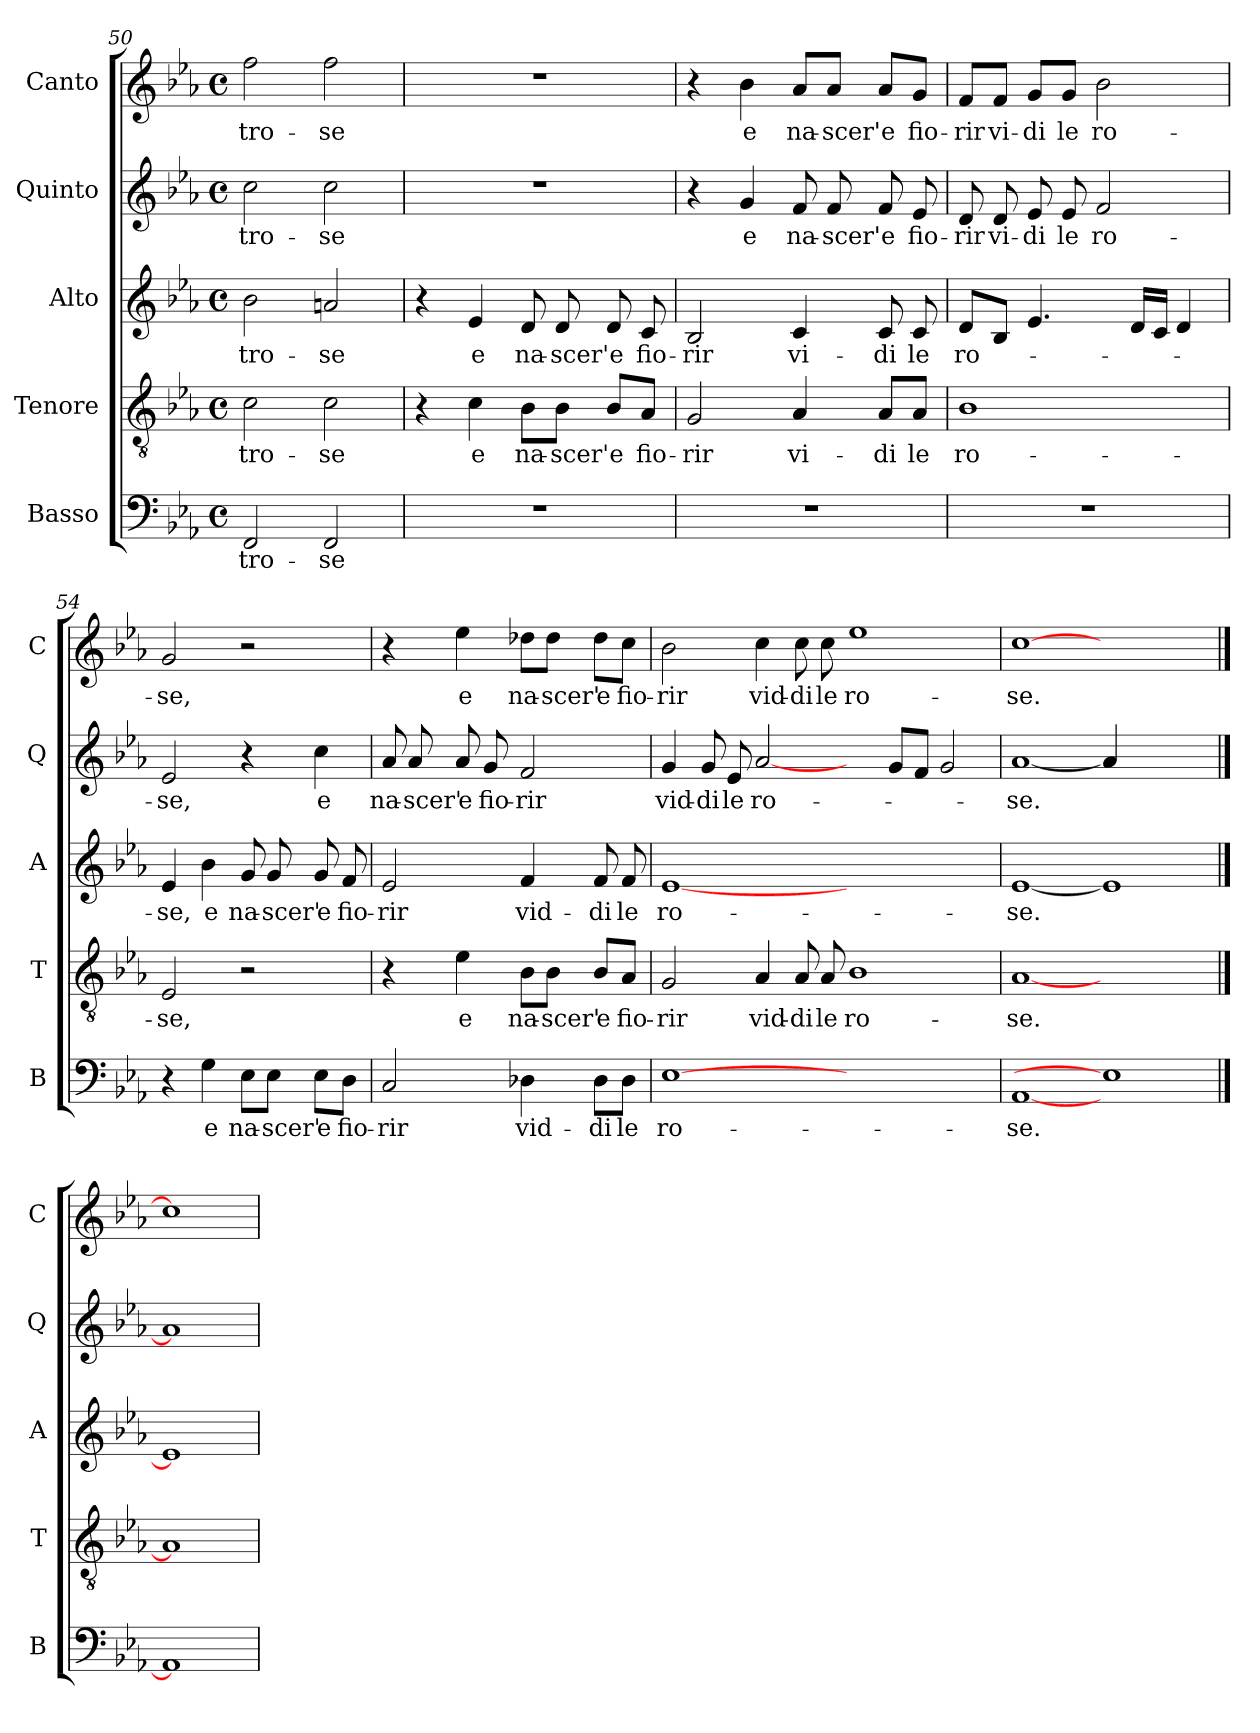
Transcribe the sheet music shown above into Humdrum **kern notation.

**kern	**text	**kern	**text	**kern	**text	**kern	**text	**kern	**text
*part5	*part5	*part4	*part4	*part3	*part3	*part2	*part2	*part1	*part1
*staff5	*staff5	*staff4	*staff4	*staff3	*staff3	*staff2	*staff2	*staff1	*staff1
*I"Basso	*	*I"Tenore	*	*I"Alto	*	*I"Quinto	*	*I"Canto	*
*I'B	*	*I'T	*	*I'A	*	*I'Q	*	*I'C	*
*clefF4	*	*clefGv2	*	*clefG2	*	*clefG2	*	*clefG2	*
*k[b-e-a-]	*	*k[b-e-a-]	*	*k[b-e-a-]	*	*k[b-e-a-]	*	*k[b-e-a-]	*
*E-:	*	*E-:	*	*E-:	*	*E-:	*	*E-:	*
*M4/4	*	*M4/4	*	*M4/4	*	*M4/4	*	*M4/4	*
*met(c)	*	*met(c)	*	*met(c)	*	*met(c)	*	*met(c)	*
=50	=50	=50	=50	=50	=50	=50	=50	=50	=50
!	!LO:LY:b	!	!LO:LY:b	!	!LO:LY:b	!	!LO:LY:b	!	!LO:LY:b
2FF/	-tro-	2c\	-tro-	2b-\	-tro-	2cc\	-tro-	2ff\	-tro-
!	!LO:LY:b	!	!LO:LY:b	!	!LO:LY:b	!	!LO:LY:b	!	!LO:LY:b
2FF/	-se	2c\	-se	2an/	-se	2cc\	-se	2ff\	-se
=51	=51	=51	=51	=51	=51	=51	=51	=51	=51
1r	.	4r	.	4r	.	1r	.	1r	.
!	!	!	!LO:LY:b	!	!LO:LY:b	!	!	!	!
.	.	4c\	e	4e-/	e	.	.	.	.
!	!	!	!LO:LY:b	!	!LO:LY:b	!	!	!	!
.	.	8B-\L	na-	8d/	na-	.	.	.	.
!	!	!	!LO:LY:b	!	!LO:LY:b	!	!	!	!
.	.	8B-\J	-scer'	8d/	-scer'	.	.	.	.
!	!	!	!LO:LY:b	!	!LO:LY:b	!	!	!	!
.	.	8B-/L	e	8d/	e	.	.	.	.
!	!	!	!LO:LY:b	!	!LO:LY:b	!	!	!	!
.	.	8A-/J	fio-	8c/	fio-	.	.	.	.
=52	=52	=52	=52	=52	=52	=52	=52	=52	=52
!	!	!	!LO:LY:b	!	!LO:LY:b	!	!	!	!
1r	.	2G/	-rir	2B-/	-rir	4r	.	4r	.
!	!	!	!	!	!	!	!LO:LY:b	!	!LO:LY:b
.	.	.	.	.	.	4g/	e	4b-\	e
!	!	!	!LO:LY:b	!	!LO:LY:b	!	!LO:LY:b	!	!LO:LY:b
.	.	4A-/	vi-	4c/	vi-	8f/	na-	8a-/L	na-
!	!	!	!	!	!	!	!LO:LY:b	!	!LO:LY:b
.	.	.	.	.	.	8f/	-scer'	8a-/J	-scer'
!	!	!	!LO:LY:b	!	!LO:LY:b	!	!LO:LY:b	!	!LO:LY:b
.	.	8A-/L	-di	8c/	-di	8f/	e	8a-/L	e
!	!	!	!LO:LY:b	!	!LO:LY:b	!	!LO:LY:b	!	!LO:LY:b
.	.	8A-/J	le	8c/	le	8e-/	fio-	8g/J	fio-
=53	=53	=53	=53	=53	=53	=53	=53	=53	=53
!	!	!	!LO:LY:b	!	!LO:LY:b	!	!LO:LY:b	!	!LO:LY:b
1r	.	1B-	ro-	8d/L	ro-	8d/	-rir	8f/L	-rir
!	!	!	!	!	!	!	!LO:LY:b	!	!LO:LY:b
.	.	.	.	8B-/J	.	8d/	vi-	8f/J	vi-
!	!	!	!	!	!	!	!LO:LY:b	!	!LO:LY:b
.	.	.	.	4.e-/	.	8e-/	-di	8g/L	-di
!	!	!	!	!	!	!	!LO:LY:b	!	!LO:LY:b
.	.	.	.	.	.	8e-/	le	8g/J	le
!	!	!	!	!	!	!	!LO:LY:b	!	!LO:LY:b
.	.	.	.	.	.	2f/	ro-	2b-\	ro-
.	.	.	.	16d/LL	.	.	.	.	.
.	.	.	.	16c/JJ	.	.	.	.	.
.	.	.	.	4d/	.	.	.	.	.
!!LO:LB:g=z
=54	=54	=54	=54	=54	=54	=54	=54	=54	=54
!	!	!	!LO:LY:b	!	!LO:LY:b	!	!LO:LY:b	!	!LO:LY:b
4r	.	2E-/	-se,	4e-/	-se,	2e-/	-se,	2g/	-se,
!	!LO:LY:b	!	!	!	!LO:LY:b	!	!	!	!
4G\	e	.	.	4b-\	e	.	.	.	.
!	!LO:LY:b	!	!	!	!LO:LY:b	!	!	!	!
8E-\L	na-	2r	.	8g/	na-	4r	.	2r	.
!	!LO:LY:b	!	!	!	!LO:LY:b	!	!	!	!
8E-\J	-scer'	.	.	8g/	-scer'	.	.	.	.
!	!LO:LY:b	!	!	!	!LO:LY:b	!	!LO:LY:b	!	!
8E-\L	e	.	.	8g/	e	4cc\	e	.	.
!	!LO:LY:b	!	!	!	!LO:LY:b	!	!	!	!
8D\J	fio-	.	.	8f/	fio-	.	.	.	.
=55	=55	=55	=55	=55	=55	=55	=55	=55	=55
!	!LO:LY:b	!	!	!	!LO:LY:b	!	!LO:LY:b	!	!
2C/	-rir	4r	.	2e-/	-rir	8a-/	na-	4r	.
!	!	!	!	!	!	!	!LO:LY:b	!	!
.	.	.	.	.	.	8a-/	-scer'	.	.
!	!	!	!LO:LY:b	!	!	!	!LO:LY:b	!	!LO:LY:b
.	.	4e-\	e	.	.	8a-/	e	4ee-\	e
!	!	!	!	!	!	!	!LO:LY:b	!	!
.	.	.	.	.	.	8g/	fio-	.	.
!	!LO:LY:b	!	!LO:LY:b	!	!LO:LY:b	!	!LO:LY:b	!	!LO:LY:b
4D-X\	vid-	8B-\L	na-	4f/	vid-	2f/	-rir	8dd-X\L	na-
!	!	!	!LO:LY:b	!	!	!	!	!	!LO:LY:b
.	.	8B-\J	-scer'	.	.	.	.	8dd-\J	-scer'
!	!LO:LY:b	!	!LO:LY:b	!	!LO:LY:b	!	!	!	!LO:LY:b
8D-\L	-di	8B-/L	e	8f/	-di	.	.	8dd-\L	e
!	!LO:LY:b	!	!LO:LY:b	!	!LO:LY:b	!	!	!	!LO:LY:b
8D-\J	le	8A-/J	fio-	8f/	le	.	.	8cc\J	fio-
=56	=56	=56	=56	=56	=56	=56	=56	=56	=56
!	!LO:LY:b	!	!LO:LY:b	!	!LO:LY:b	!	!LO:LY:b	!	!LO:LY:b
[1E-	ro-	2G/	-rir	[1e-	ro-	4g/	vid-	2b-\	-rir
!	!	!	!	!	!	!	!LO:LY:b	!	!
.	.	.	.	.	.	8g/	-di	.	.
!	!	!	!	!	!	!	!LO:LY:b	!	!
.	.	.	.	.	.	8e-/	le	.	.
!	!	!	!LO:LY:b	!	!	!	!LO:LY:b	!	!LO:LY:b
.	.	4A-/	vid-	.	.	[2a-/	ro-	4cc\	vid-
!	!	!	!LO:LY:b	!	!	!	!	!	!LO:LY:b
.	.	8A-/	-di	.	.	.	.	8cc\	-di
!	!	!	!LO:LY:b	!	!	!	!	!	!LO:LY:b
.	.	8A-/	le	.	.	.	.	8cc\	le
!	!	!	!LO:LY:b	!	!	!	!	!	!LO:LY:b
1ryy	.	1B-	ro-	1ryy	.	4ryy	.	1ee-	ro-
.	.	.	.	.	.	8g/L	.	.	.
.	.	.	.	.	.	8f/J	.	.	.
.	.	.	.	.	.	2g/	.	.	.
=57	=57	=57	=57	=57	=57	=57	=57	=57	=57
!	!LO:LY:b	!	!LO:LY:b	!	!LO:LY:b	!	!LO:LY:b	!	!LO:LY:b
[1AA-	-se.	[1A-	-se.	[1e-	-se.	[1a-	-se.	[1cc	-se.
1E-]	.	1ryy	.	1e-]	.	4a-/]	.	1ryy	.
.	.	.	.	.	.	2.ryy	.	.	.
==58	==58	==58	==58	==58	==58	==58	==58	==58	==58
1AA-]	.	1A-]	.	1e-]	.	1a-]	.	1cc]	.
=	=	=	=	=	=	=	=	=	=
*-	*-	*-	*-	*-	*-	*-	*-	*-	*-
